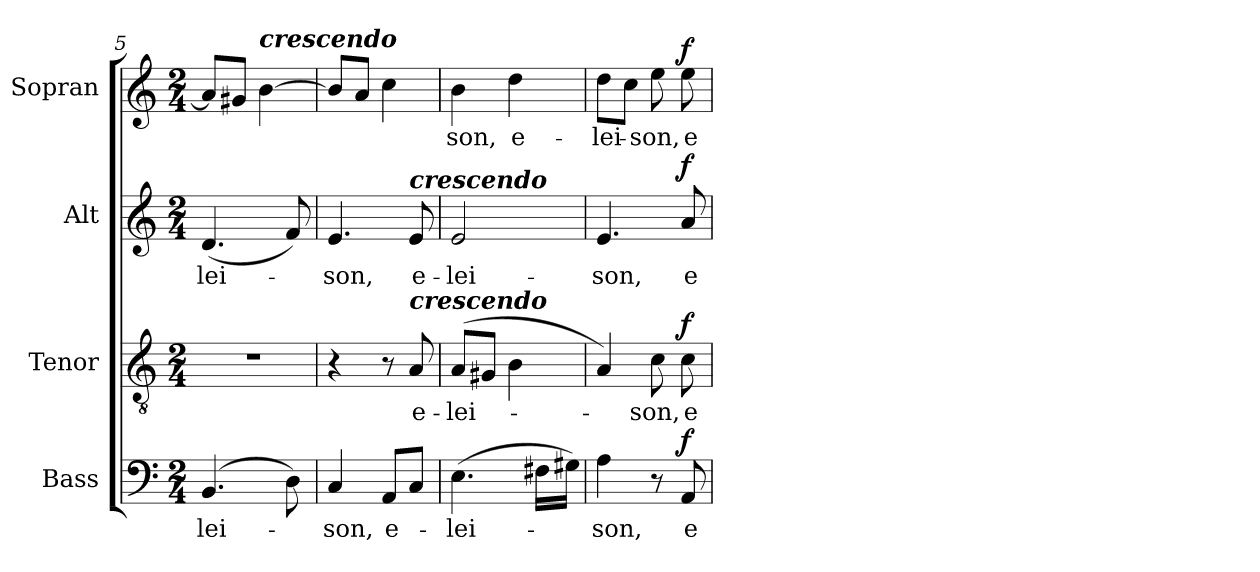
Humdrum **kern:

**kern	**text	**dynam	**kern	**text	**dynam	**kern	**text	**dynam	**kern	**text	**dynam
*part4	*part4	*part4	*part3	*part3	*part3	*part2	*part2	*part2	*part1	*part1	*part1
*staff4	*staff4	*staff4	*staff3	*staff3	*staff3	*staff2	*staff2	*staff2	*staff1	*staff1	*staff1
*I"Bass	*	*	*I"Tenor	*	*	*I"Alt	*	*	*I"Sopran	*	*
*I'B.	*	*	*I'T.	*	*	*I'A.	*	*	*I'S.	*	*
*clefF4	*	*	*clefGv2	*	*	*clefG2	*	*	*clefG2	*	*
*k[]	*	*	*k[]	*	*	*k[]	*	*	*k[]	*	*
*C:	*	*	*C:	*	*	*C:	*	*	*C:	*	*
*M2/4	*	*	*M2/4	*	*	*M2/4	*	*	*M2/4	*	*
=5	=5	=5	=5	=5	=5	=5	=5	=5	=5	=5	=5
!	!LO:LY:b	!	!	!	!	!	!LO:LY:b	!	!	!	!
(4.BB/	-lei-	.	2r	.	.	(<4.d/	-lei-	.	8a/L]	.	.
.	.	.	.	.	.	.	.	.	8g#X/J	.	.
!	!	!	!	!	!	!	!	!	!LO:TX:a:Bi:t=crescendo	!	!
.	.	.	.	.	.	.	.	.	[4b\	.	.
8D\)	.	.	.	.	.	8f/)	.	.	.	.	.
!!LO:LB:g=z
=6	=6	=6	=6	=6	=6	=6	=6	=6	=6	=6	=6
!	!LO:LY:b	!	!	!	!	!	!LO:LY:b	!	!	!	!
4C/	-son,	.	4r	.	.	4.e/	-son,	.	8b/L]	.	.
.	.	.	.	.	.	.	.	.	8a/J	.	.
!	!LO:LY:b	!	!	!	!	!	!	!	!	!	!
8AA/L	e-	.	8r	.	.	.	.	.	4cc\	.	.
!	!	!	!	!	!	!LO:TX:a:Bi:t=crescendo	!	!	!	!	!
!	!	!	!LO:TX:a:Bi:t=crescendo	!	!	!	!	!	!	!	!
!	!	!	!	!LO:LY:b	!	!	!LO:LY:b	!	!	!	!
8C/J	.	.	8A/	e-	.	8e/	e-	.	.	.	.
=7	=7	=7	=7	=7	=7	=7	=7	=7	=7	=7	=7
!	!LO:LY:b	!	!	!LO:LY:b	!	!	!LO:LY:b	!	!	!LO:LY:b	!
(>4.E\	-lei-	.	(>8A/L	-lei-	.	2e/	-lei-	.	4b\	-son,	.
.	.	.	8G#X/J	.	.	.	.	.	.	.	.
!	!	!	!	!	!	!	!	!	!	!LO:LY:b	!
.	.	.	4B\	.	.	.	.	.	4dd\	e-	.
16F#X\LL	.	.	.	.	.	.	.	.	.	.	.
16G#X\JJ)	.	.	.	.	.	.	.	.	.	.	.
=8	=8	=8	=8	=8	=8	=8	=8	=8	=8	=8	=8
!	!LO:LY:b	!	!	!	!	!	!LO:LY:b	!	!	!LO:LY:b	!
4A\	-son,	.	4A/)	.	.	4.e/	-son,	.	8dd\L	-lei-	.
.	.	.	.	.	.	.	.	.	8cc\J	.	.
!	!	!	!	!LO:LY:b	!	!	!	!	!	!LO:LY:b	!
8r	.	.	8c\	-son,	.	.	.	.	8ee\	-son,	.
!	!LO:LY:b	!LO:DY:a	!	!LO:LY:b	!LO:DY:a	!	!LO:LY:b	!LO:DY:a	!	!LO:LY:b	!LO:DY:a
8AA/	e-	f	8c\	e-	f	8a/	e-	f	8ee\	e-	f
=	=	=	=	=	=	=	=	=	=	=	=
*-	*-	*-	*-	*-	*-	*-	*-	*-	*-	*-	*-
